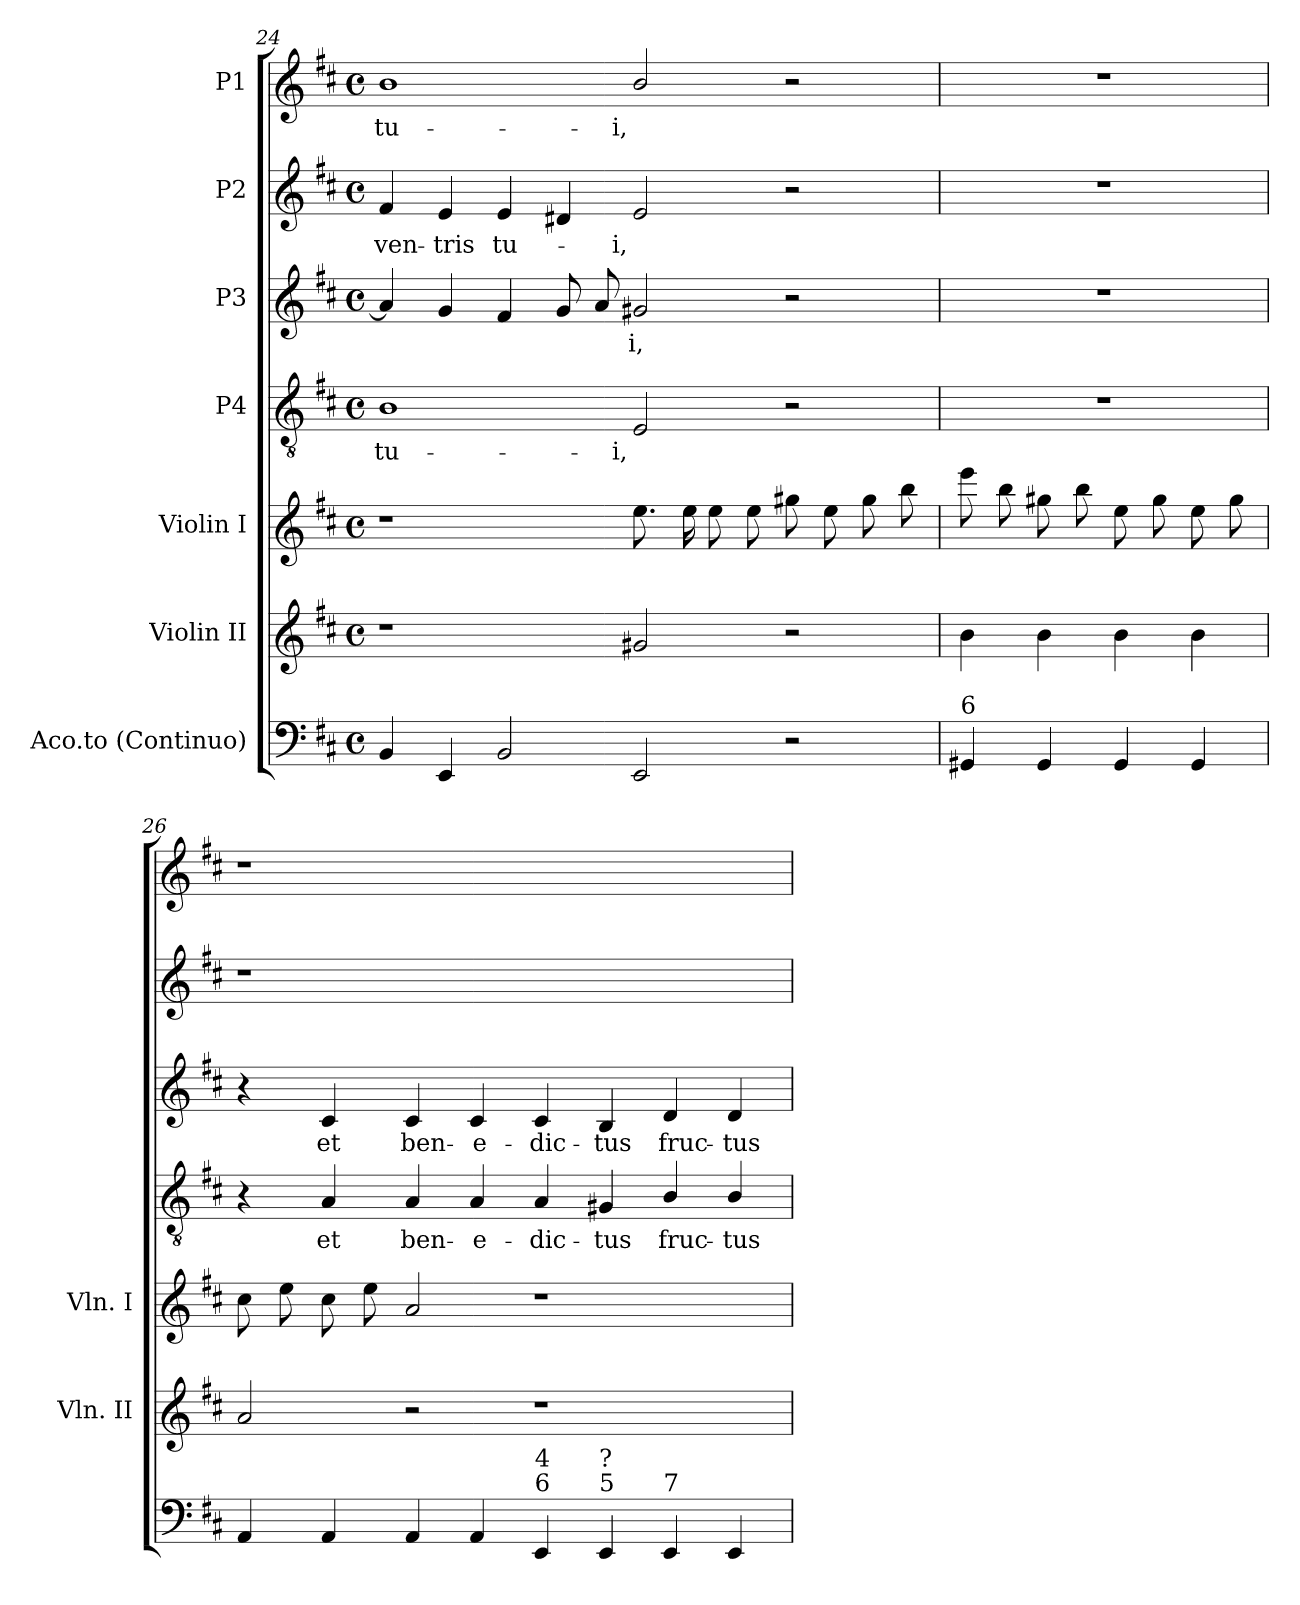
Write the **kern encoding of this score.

**kern	**kern	**kern	**kern	**text	**kern	**text	**kern	**text	**kern	**text
*part7	*part6	*part5	*part4	*part4	*part3	*part3	*part2	*part2	*part1	*part1
*staff7	*staff6	*staff5	*staff4	*staff4	*staff3	*staff3	*staff2	*staff2	*staff1	*staff1
*I"Aco.to (Continuo)	*I"Violin II	*I"Violin I	*I"P4	*	*I"P3	*	*I"P2	*	*I"P1	*
*	*I'Vln. II	*I'Vln. I	*	*	*	*	*	*	*	*
!!LO:LB:g=z
*clefF4	*clefG2	*clefG2	*clefGv2	*	*clefG2	*	*clefG2	*	*clefG2	*
*	*	*	*ITrd7c12	*	*	*	*	*	*	*
*k[f#c#]	*k[f#c#]	*k[f#c#]	*k[f#c#]	*	*k[f#c#]	*	*k[f#c#]	*	*k[f#c#]	*
*D:	*D:	*D:	*D:	*	*D:	*	*D:	*	*D:	*
*M4/4	*M4/4	*M4/4	*M4/4	*	*M4/4	*	*M4/4	*	*M4/4	*
*met(c)	*met(c)	*met(c)	*met(c)	*	*met(c)	*	*met(c)	*	*met(c)	*
=24	=24	=24	=24	=24	=24	=24	=24	=24	=24	=24
!	!	!	!	!LO:LY:b:color=#000000	!	!	!	!	!	!
!	!	!	!	!	!	!	!	!LO:LY:b:color=#000000	!	!
!	!	!	!	!	!	!	!	!	!	!LO:LY:b:color=#000000
4BBi/	1r	1r	1BBi	tu-	4ai/]	.	4f#i/	ven-	1bi	tu-
!	!	!	!	!	!	!	!	!LO:LY:b:color=#000000	!	!
4EEi/	.	.	.	.	4gi/	.	4ei/	-tris	.	.
!	!	!	!	!	!	!	!	!LO:LY:b:color=#000000	!	!
2BBi/	.	.	.	.	4f#i/	.	4ei/	tu-	.	.
.	.	.	.	.	8gi/	.	4d#Xi/	.	.	.
.	.	.	.	.	8ai/	.	.	.	.	.
!	!	!	!	!LO:LY:b:color=#000000	!	!	!	!	!	!
!	!	!	!	!	!	!LO:LY:b:color=#000000	!	!	!	!
!	!	!	!	!	!	!	!	!LO:LY:b:color=#000000	!	!
!	!	!	!	!	!	!	!	!	!	!LO:LY:b:color=#000000
2EEi/	2g#Xi/	8.eei\	2EEi/	-i,	2g#Xi/	-i,	2ei/	-i,	2bi/	-i,
.	.	16eei\	.	.	.	.	.	.	.	.
.	.	8eei\	.	.	.	.	.	.	.	.
.	.	8eei\	.	.	.	.	.	.	.	.
2r	2r	8gg#Xi\	2r	.	2r	.	2r	.	2r	.
.	.	8eei\	.	.	.	.	.	.	.	.
.	.	8gg#i\	.	.	.	.	.	.	.	.
.	.	8bbi\	.	.	.	.	.	.	.	.
=25	=25	=25	=25	=25	=25	=25	=25	=25	=25	=25
!LO:TX:a:t=6	!	!	!	!	!	!	!	!	!	!
4GG#Xi/	4bi\	8eeei\	1r	.	1r	.	1r	.	1r	.
.	.	8bbi\	.	.	.	.	.	.	.	.
4GG#i/	4bi\	8gg#Xi\	.	.	.	.	.	.	.	.
.	.	8bbi\	.	.	.	.	.	.	.	.
4GG#i/	4bi\	8eei\	.	.	.	.	.	.	.	.
.	.	8gg#i\	.	.	.	.	.	.	.	.
4GG#i/	4bi\	8eei\	.	.	.	.	.	.	.	.
.	.	8gg#i\	.	.	.	.	.	.	.	.
=26	=26	=26	=26	=26	=26	=26	=26	=26	=26	=26
!	!	!	!	!	!	!	!LO:N:vis=1	!	!LO:N:vis=1	!
4AAi/	2ai/	8cc#i\	4r	.	4r	.	1r	.	1r	.
.	.	8eei\	.	.	.	.	.	.	.	.
!	!	!	!	!LO:LY:b:color=#000000	!	!	!	!	!	!
!	!	!	!	!	!	!LO:LY:b:color=#000000	!	!	!	!
4AAi/	.	8cc#i\	4AAi/	et	4c#i/	et	.	.	.	.
.	.	8eei\	.	.	.	.	.	.	.	.
!	!	!	!	!LO:LY:b:color=#000000	!	!	!	!	!	!
!	!	!	!	!	!	!LO:LY:b:color=#000000	!	!	!	!
4AAi/	2r	2ai/	4AAi/	ben-	4c#i/	ben-	.	.	.	.
!	!	!	!	!LO:LY:b:color=#000000	!	!	!	!	!	!
!	!	!	!	!	!	!LO:LY:b:color=#000000	!	!	!	!
4AAi/	.	.	4AAi/	-e-	4c#i/	-e-	.	.	.	.
!	!	!	!	!LO:LY:b:color=#000000	!	!	!	!	!	!
!LO:TX:a:t=6	!	!	!	!	!	!	!	!	!	!
!LO:TX:t=4	!	!	!	!	!	!	!	!	!	!
!	!	!	!	!	!	!LO:LY:b:color=#000000	!	!	!	!
4EEi/	1r	1r	4AAi/	-dic-	4c#i/	-dic-	1ryy	.	1ryy	.
!	!	!	!	!LO:LY:b:color=#000000	!	!	!	!	!	!
!LO:TX:a:t=5	!	!	!	!	!	!	!	!	!	!
!LO:TX:t=?	!	!	!	!	!	!	!	!	!	!
!	!	!	!	!	!	!LO:LY:b:color=#000000	!	!	!	!
4EEi/	.	.	4GG#Xi/	-tus	4Bi/	-tus	.	.	.	.
!	!	!	!	!LO:LY:b:color=#000000	!	!	!	!	!	!
!LO:TX:a:t=7	!	!	!	!	!	!	!	!	!	!
!	!	!	!	!	!	!LO:LY:b:color=#000000	!	!	!	!
4EEi/	.	.	4BBi/	fruc-	4di/	fruc-	.	.	.	.
!	!	!	!	!LO:LY:b:color=#000000	!	!	!	!	!	!
!	!	!	!	!	!	!LO:LY:b:color=#000000	!	!	!	!
4EEi/	.	.	4BBi/	-tus	4di/	-tus	.	.	.	.
=	=	=	=	=	=	=	=	=	=	=
*-	*-	*-	*-	*-	*-	*-	*-	*-	*-	*-
